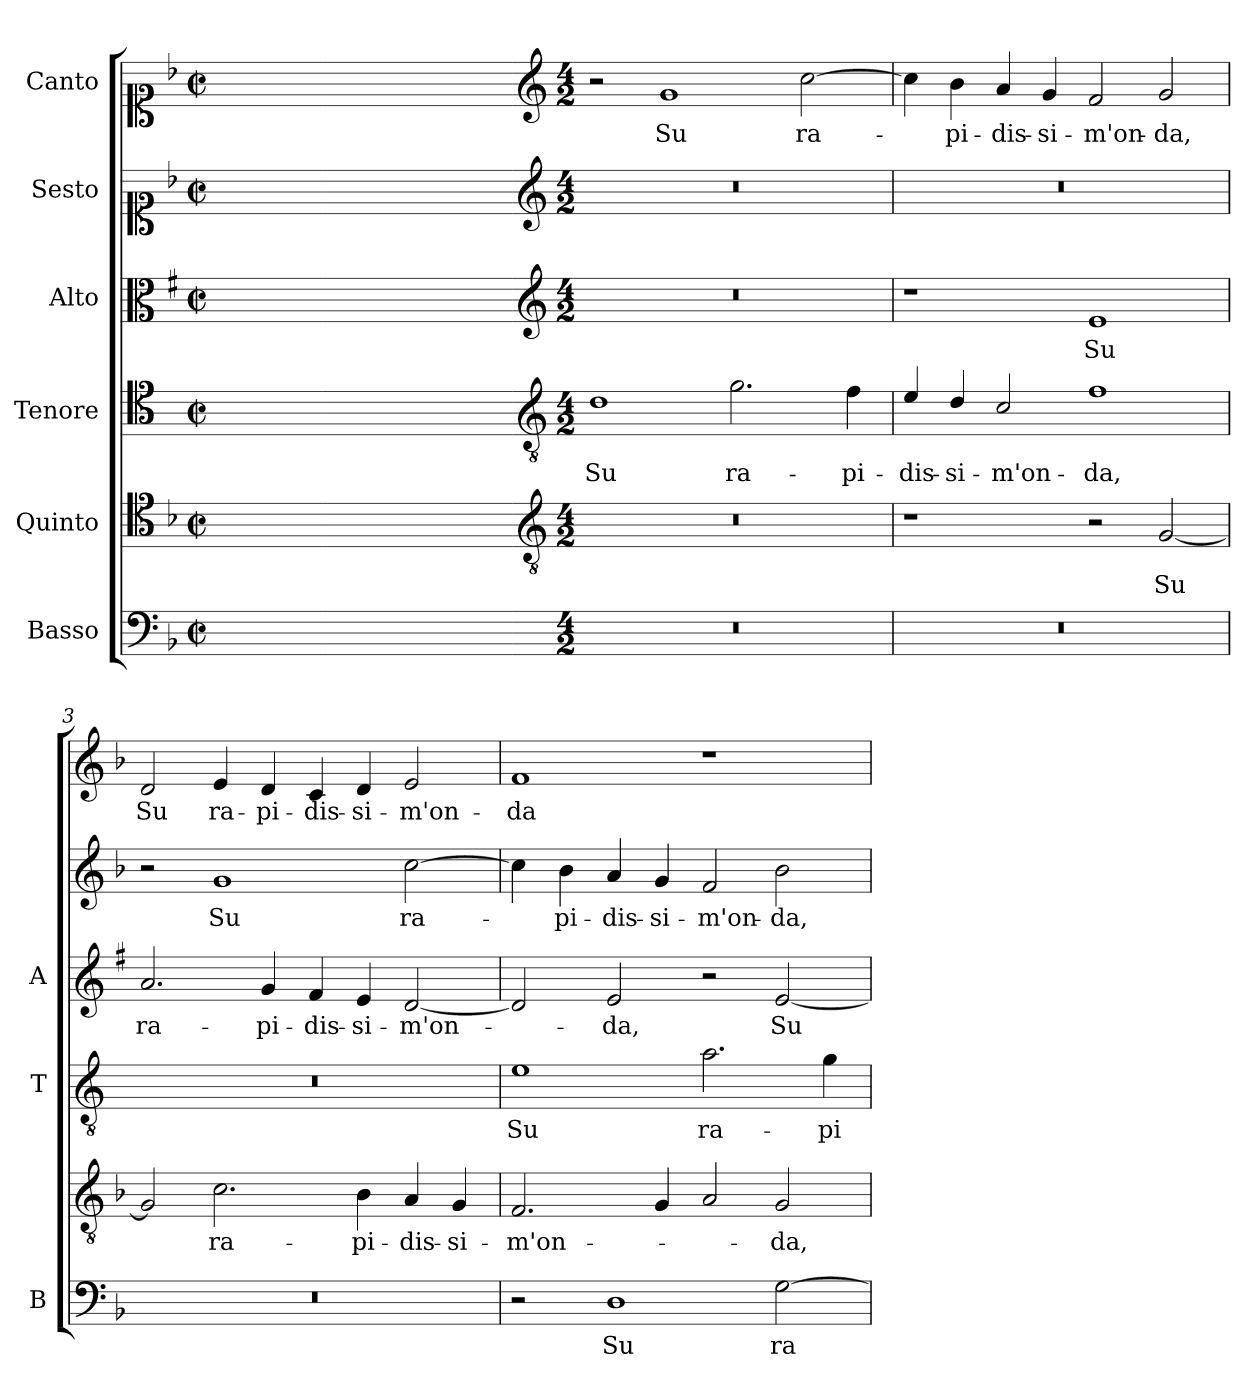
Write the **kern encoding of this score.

**kern	**text	**kern	**text	**kern	**text	**kern	**text	**kern	**text	**kern	**text
*part6	*part6	*part5	*part5	*part4	*part4	*part3	*part3	*part2	*part2	*part1	*part1
*staff6	*staff6	*staff5	*staff5	*staff4	*staff4	*staff3	*staff3	*staff2	*staff2	*staff1	*staff1
*I"Basso	*	*I"Quinto	*	*I"Tenore	*	*I"Alto	*	*I"Sesto	*	*I"Canto	*
*I'B	*	*	*	*I'T	*	*I'A	*	*	*	*	*
*clefF4	*	*clefC4	*	*clefC4	*	*clefC3	*	*clefC1	*	*clefC1	*
*	*	*	*	*ITrd4c7	*	*ITrd1c2	*	*	*	*	*
*k[b-]	*	*k[b-]	*	*k[b-]	*	*k[b-]	*	*k[b-]	*	*k[b-]	*
*F:	*	*F:	*	*F:	*	*F:	*	*F:	*	*F:	*
*M2/2	*	*M2/2	*	*M2/2	*	*M2/2	*	*M2/2	*	*M2/2	*
*met(c|)	*	*met(c|)	*	*met(c|)	*	*met(c|)	*	*met(c|)	*	*met(c|)	*
=	=	=	=	=	=	=	=	=	=	=	=
1ryy	.	1ryy	.	1ryy	.	1ryy	.	1ryy	.	1ryy	.
=1X-	=1X-	=1X-	=1X-	=1X-	=1X-	=1X-	=1X-	=1X-	=1X-	=1X-	=1X-
4ryy	.	4ryy	.	4ryy	.	4ryy	.	4ryy	.	4ryy	.
4ryy	.	4ryy	.	4ryy	.	4ryy	.	4ryy	.	4ryy	.
4ryy	.	4ryy	.	4ryy	.	4ryy	.	4ryy	.	4ryy	.
4ryy	.	4ryy	.	4ryy	.	4ryy	.	4ryy	.	4ryy	.
=1-	=1-	=1-	=1-	=1-	=1-	=1-	=1-	=1-	=1-	=1-	=1-
*	*	*clefGv2	*	*clefGv2	*	*clefG2	*	*clefG2	*	*clefG2	*
*M4/2	*	*M4/2	*	*M4/2	*	*M4/2	*	*M4/2	*	*M4/2	*
!	!	!	!	!	!LO:LY:b	!	!	!	!	!	!
0r	.	0r	.	1G	Su	0r	.	0r	.	2r	.
!	!	!	!	!	!	!	!	!	!	!	!LO:LY:b
.	.	.	.	.	.	.	.	.	.	1g	Su
!	!	!	!	!	!LO:LY:b	!	!	!	!	!	!
.	.	.	.	2.c\	ra-	.	.	.	.	.	.
!	!	!	!	!	!	!	!	!	!	!	!LO:LY:b
.	.	.	.	.	.	.	.	.	.	[2cc\	ra-
!	!	!	!	!	!LO:LY:b	!	!	!	!	!	!
.	.	.	.	4B-\	-pi-	.	.	.	.	.	.
=2	=2	=2	=2	=2	=2	=2	=2	=2	=2	=2	=2
!	!	!	!	!	!LO:LY:b	!	!	!	!	!	!
0r	.	1r	.	4A/	-dis-	1r	.	0r	.	4cc\]	.
!	!	!	!	!	!LO:LY:b	!	!	!	!	!	!LO:LY:b
.	.	.	.	4G/	-si-	.	.	.	.	4b-\	-pi-
!	!	!	!	!	!LO:LY:b	!	!	!	!	!	!LO:LY:b
.	.	.	.	2F/	-m'on-	.	.	.	.	4a/	-dis-
!	!	!	!	!	!	!	!	!	!	!	!LO:LY:b
.	.	.	.	.	.	.	.	.	.	4g/	-si-
!	!	!	!	!	!LO:LY:b	!	!LO:LY:b	!	!	!	!LO:LY:b
.	.	2r	.	1B-	-da,	1d	Su	.	.	2f/	-m'on-
!	!	!	!LO:LY:b	!	!	!	!	!	!	!	!LO:LY:b
.	.	[2G/	Su	.	.	.	.	.	.	2g/	-da,
=3	=3	=3	=3	=3	=3	=3	=3	=3	=3	=3	=3
!	!	!	!	!	!	!	!LO:LY:b	!	!	!	!LO:LY:b
0r	.	2G/]	.	0r	.	2.g/	ra-	2r	.	2d/	Su
!	!	!	!LO:LY:b	!	!	!	!	!	!LO:LY:b	!	!LO:LY:b
.	.	2.c\	ra-	.	.	.	.	1g	Su	4e/	ra-
!	!	!	!	!	!	!	!LO:LY:b	!	!	!	!LO:LY:b
.	.	.	.	.	.	4f/	-pi-	.	.	4d/	-pi-
!	!	!	!	!	!	!	!LO:LY:b	!	!	!	!LO:LY:b
.	.	.	.	.	.	4e/	-dis-	.	.	4c/	-dis-
!	!	!	!LO:LY:b	!	!	!	!LO:LY:b	!	!	!	!LO:LY:b
.	.	4B-\	-pi-	.	.	4d/	-si-	.	.	4d/	-si-
!	!	!	!LO:LY:b	!	!	!	!LO:LY:b	!	!LO:LY:b	!	!LO:LY:b
.	.	4A/	-dis-	.	.	[2c/	-m'on-	[2cc\	ra-	2e/	-m'on-
!	!	!	!LO:LY:b	!	!	!	!	!	!	!	!
.	.	4G/	-si-	.	.	.	.	.	.	.	.
!!LO:LB:g=z
=4	=4	=4	=4	=4	=4	=4	=4	=4	=4	=4	=4
!	!	!	!LO:LY:b	!	!LO:LY:b	!	!	!	!	!	!LO:LY:b
2r	.	2.F/	-m'on-	1A	Su	2c/]	.	4cc\]	.	1f	-da
!	!	!	!	!	!	!	!	!	!LO:LY:b	!	!
.	.	.	.	.	.	.	.	4b-\	-pi-	.	.
!	!LO:LY:b	!	!	!	!	!	!LO:LY:b	!	!LO:LY:b	!	!
1D	Su	.	.	.	.	2d/	-da,	4a/	-dis-	.	.
!	!	!	!	!	!	!	!	!	!LO:LY:b	!	!
.	.	4G/	.	.	.	.	.	4g/	-si-	.	.
!	!	!	!	!	!LO:LY:b	!	!	!	!LO:LY:b	!	!
.	.	2A/	.	2.d\	ra-	2r	.	2f/	-m'on-	1r	.
!	!LO:LY:b	!	!LO:LY:b	!	!	!	!LO:LY:b	!	!LO:LY:b	!	!
[2G\	ra-	2G/	-da,	.	.	[2d/	Su	2b-\	-da,	.	.
!	!	!	!	!	!LO:LY:b	!	!	!	!	!	!
.	.	.	.	4c\	-pi-	.	.	.	.	.	.
=	=	=	=	=	=	=	=	=	=	=	=
*-	*-	*-	*-	*-	*-	*-	*-	*-	*-	*-	*-
